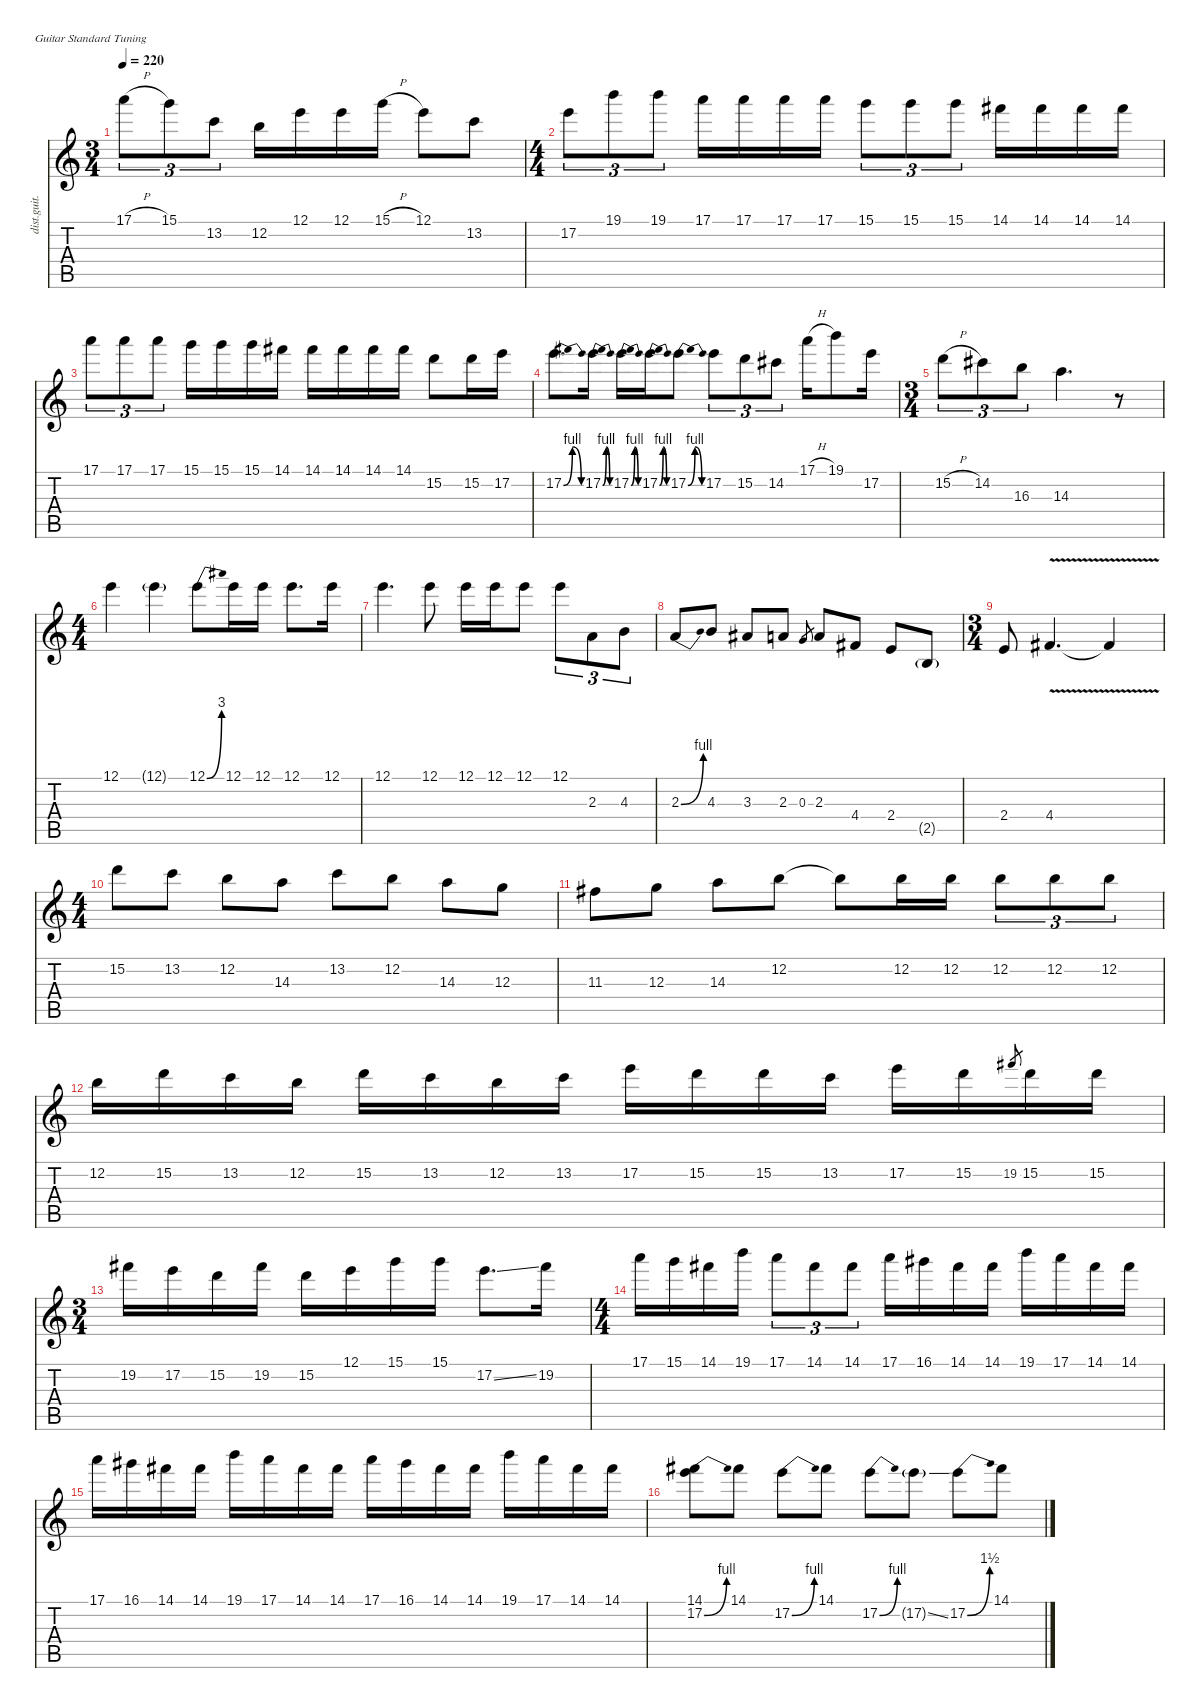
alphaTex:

\defaultSystemsLayout 4
\hideDynamics
\bracketExtendMode nobrackets
\track ("Hammett" "dist.guit.") {instrument distortionguitar}
\staff {score tabs}
\tuning (E4 B3 G3 D3 A2 E2)
\ts (3 4)
\tempo 220
\clef g2
\ks c
17.1{h}.8{tu (3 2) dy f} 15.1.8{tu (3 2)} 13.2.8{tu (3 2)} 12.2.16 12.1.16 12.1.16 15.1{h}.16 12.1.8 13.2.8 |
\ts (4 4)
17.2.8{tu (3 2)} 19.1.8{tu (3 2)} 19.1.8{tu (3 2)} 17.1.16 17.1.16 17.1.16 17.1.16 15.1.8{tu (3 2)} 15.1.8{tu (3 2)} 15.1.8{tu (3 2)} 14.1{acc #}.16 14.1{acc #}.16 14.1{acc #}.16 14.1{acc #}.16 |
17.1.8{tu (3 2)} 17.1.8{tu (3 2)} 17.1.8{tu (3 2)} 15.1.16 15.1.16 15.1.16 14.1{acc #}.16 14.1{acc #}.16 14.1{acc #}.16 14.1{acc #}.16 14.1{acc #}.16 15.2.8 15.2.16 17.2.16 |
17.2{be (bendrelease 0 0 15 4 30 4 45 0)}.8{d} 17.2{be (bendrelease 0 0 15 4 30 4 45 0)}.16 17.2{be (bendrelease 0 0 15 4 30 4 45 0)}.16 17.2{be (bendrelease 0 0 15 4 30 4 45 0)}.16 17.2{be (bendrelease 0 0 15 4 30 4 45 0)}.8 17.2.8{tu (3 2)} 15.2.8{tu (3 2)} 14.2{acc #}.8{tu (3 2)} 17.1{h}.16 19.1.8 17.2.16 |
\ts (3 4)
15.2{h}.8{tu (3 2)} 14.2{acc #}.8{tu (3 2)} 16.3.8{tu (3 2)} 14.3.4{d} r.8 |
\ts (4 4)
12.1.4 12.1{g}.4 12.1{be (bend 0 0 30 12)}.8 12.1.16 12.1.16 12.1.8{d} 12.1.16 |
12.1.4{d} 12.1.8 12.1.16 12.1.16 12.1.8 12.1.8{tu (3 2)} 2.3.8{tu (3 2)} 4.3.8{tu (3 2)} |
2.3{be (bend 0 0 30 4)}.8 4.3.8 3.3{acc #}.8 2.3.8 0.3.8{gr dy mf} 2.3.8{dy f} 4.4{acc #}.8 2.4.8 2.5{g}.8 |
\ts (3 4)
2.4.8 4.4{v acc #}.4{d} 4.4{v t acc #}.4 |
\ts (4 4)
15.2.8 13.2.8 12.2.8 14.3.8 13.2.8 12.2.8 14.3.8 12.3.8 |
11.3{acc #}.8 12.3.8 14.3.8 12.2.8 12.2{t}.8 12.2.16 12.2.16 12.2.8{tu (3 2)} 12.2.8{tu (3 2)} 12.2.8{tu (3 2)} |
12.2.16 15.2.16 13.2.16 12.2.16 15.2.16 13.2.16 12.2.16 13.2.16 17.2.16 15.2.16 15.2.16 13.2.16 17.2.16 15.2.16 19.2{acc #}.8{gr dy mf} 15.2.16{dy f} 15.2.16 |
\ts (3 4)
19.2{acc #}.16 17.2.16 15.2.16 19.2{acc #}.16 15.2.16 12.1.16 15.1.16 15.1.16 17.2{ss}.8{d} 19.2{acc #}.16 |
\ts (4 4)
17.1.16 15.1.16 14.1{acc #}.16 19.1.16 17.1.8{tu (3 2)} 14.1{acc #}.8{tu (3 2)} 14.1{acc #}.8{tu (3 2)} 17.1.16 16.1{acc #}.16 14.1{acc #}.16 14.1{acc #}.16 19.1.16 17.1.16 14.1{acc #}.16 14.1{acc #}.16 |
17.1.16 16.1{acc #}.16 14.1{acc #}.16 14.1{acc #}.16 19.1.16 17.1.16 14.1{acc #}.16 14.1{acc #}.16 17.1.16 16.1{acc #}.16 14.1{acc #}.16 14.1{acc #}.16 19.1.16 17.1.16 14.1{acc #}.16 14.1{acc #}.16 |
(14.1{acc #} 17.2{be (bend 0 0 30 4)}).8 14.1{acc #}.8 17.2{be (bend 0 0 30 4)}.8 14.1{acc #}.8 17.2{be (bend 0 0 30 4)}.8 17.2{ss g}.8 17.2{be (bend 0 0 30 6)}.8 14.1{acc #}.8
